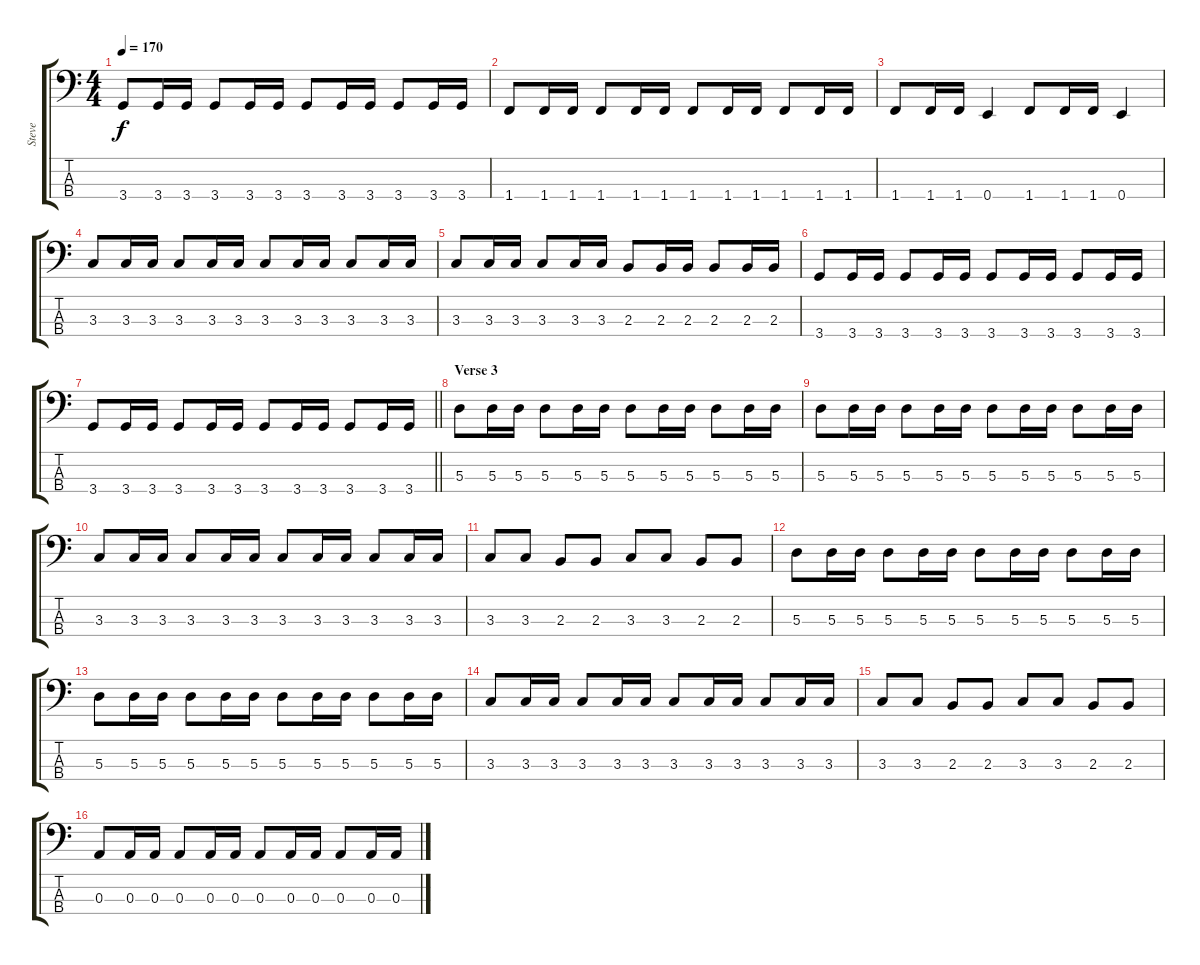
\track ("Steve" "Steve") {instrument electricbassfinger}
\staff {score tabs}
\tuning (G2 D2 A1 E1) {hide}
\ts (4 4)
\tempo 170
\clef f4
\ks c
3.4.8{dy f} 3.4.16 3.4.16 3.4.8 3.4.16 3.4.16 3.4.8 3.4.16 3.4.16 3.4.8 3.4.16 3.4.16 |
1.4.8 1.4.16 1.4.16 1.4.8 1.4.16 1.4.16 1.4.8 1.4.16 1.4.16 1.4.8 1.4.16 1.4.16 |
1.4.8 1.4.16 1.4.16 0.4.4 1.4.8 1.4.16 1.4.16 0.4.4 |
3.3.8 3.3.16 3.3.16 3.3.8 3.3.16 3.3.16 3.3.8 3.3.16 3.3.16 3.3.8 3.3.16 3.3.16 |
3.3.8 3.3.16 3.3.16 3.3.8 3.3.16 3.3.16 2.3.8 2.3.16 2.3.16 2.3.8 2.3.16 2.3.16 |
3.4.8 3.4.16 3.4.16 3.4.8 3.4.16 3.4.16 3.4.8 3.4.16 3.4.16 3.4.8 3.4.16 3.4.16 |
\barLineRight lightlight
3.4.8 3.4.16 3.4.16 3.4.8 3.4.16 3.4.16 3.4.8 3.4.16 3.4.16 3.4.8 3.4.16 3.4.16 |
\section ("" "Verse 3")
5.3.8 5.3.16 5.3.16 5.3.8 5.3.16 5.3.16 5.3.8 5.3.16 5.3.16 5.3.8 5.3.16 5.3.16 |
5.3.8 5.3.16 5.3.16 5.3.8 5.3.16 5.3.16 5.3.8 5.3.16 5.3.16 5.3.8 5.3.16 5.3.16 |
3.3.8 3.3.16 3.3.16 3.3.8 3.3.16 3.3.16 3.3.8 3.3.16 3.3.16 3.3.8 3.3.16 3.3.16 |
3.3.8 3.3.8 2.3.8 2.3.8 3.3.8 3.3.8 2.3.8 2.3.8 |
5.3.8 5.3.16 5.3.16 5.3.8 5.3.16 5.3.16 5.3.8 5.3.16 5.3.16 5.3.8 5.3.16 5.3.16 |
5.3.8 5.3.16 5.3.16 5.3.8 5.3.16 5.3.16 5.3.8 5.3.16 5.3.16 5.3.8 5.3.16 5.3.16 |
3.3.8 3.3.16 3.3.16 3.3.8 3.3.16 3.3.16 3.3.8 3.3.16 3.3.16 3.3.8 3.3.16 3.3.16 |
3.3.8 3.3.8 2.3.8 2.3.8 3.3.8 3.3.8 2.3.8 2.3.8 |
0.3.8 0.3.16 0.3.16 0.3.8 0.3.16 0.3.16 0.3.8 0.3.16 0.3.16 0.3.8 0.3.16 0.3.16
